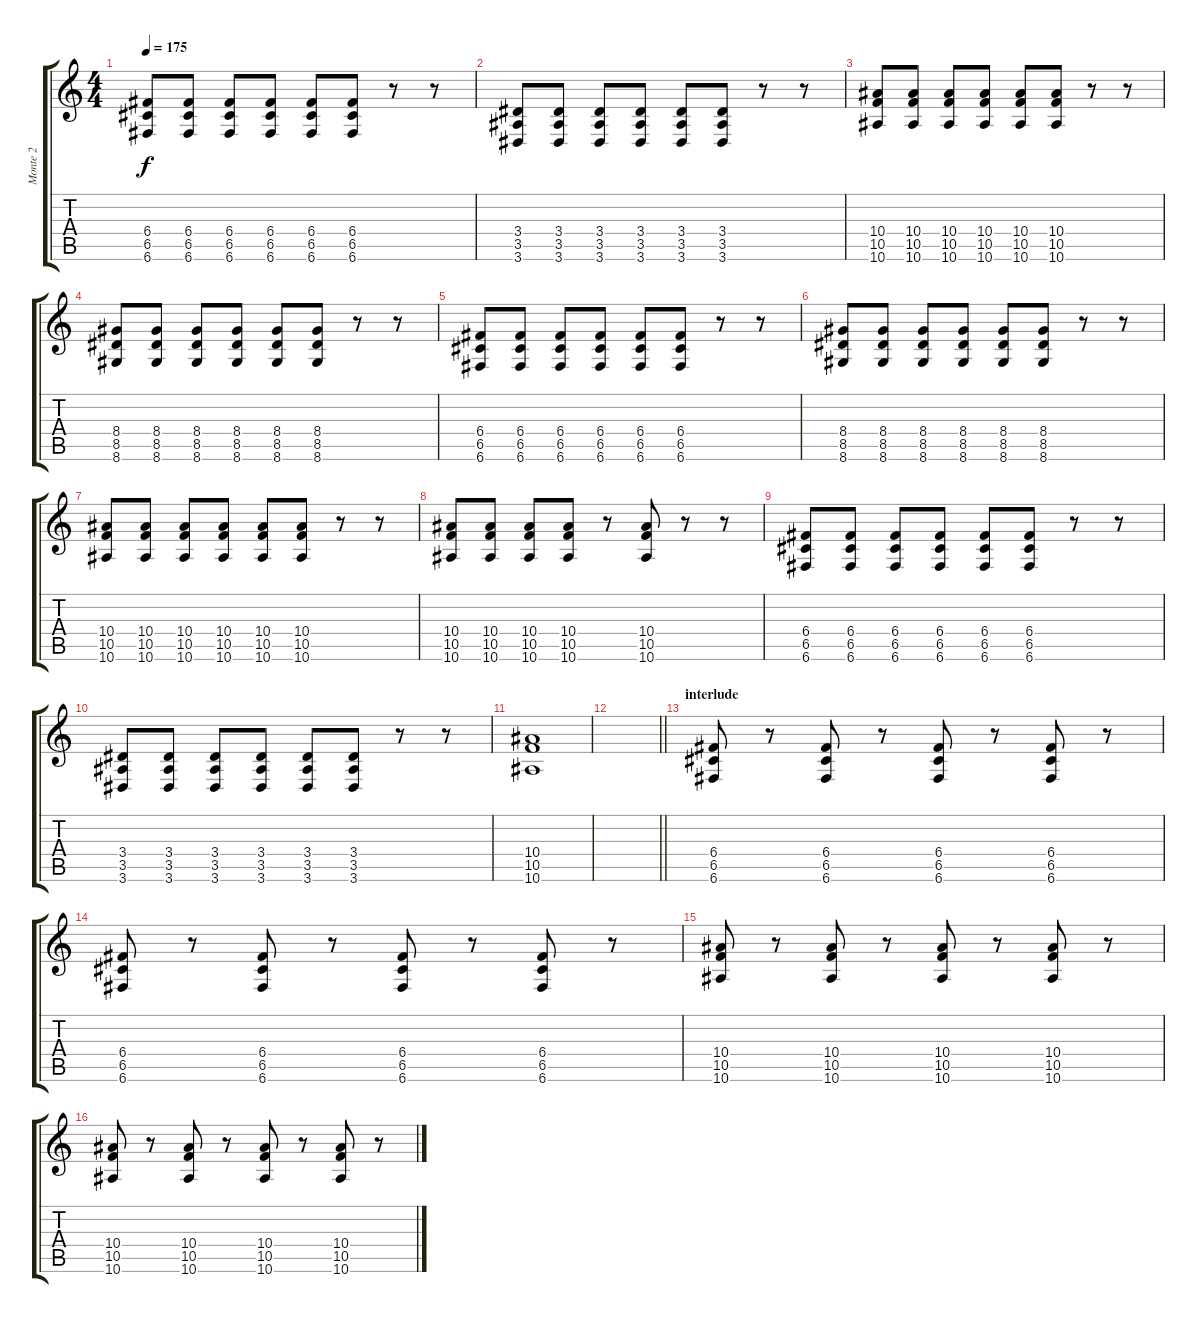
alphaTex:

\track ("Monte 2" "Monte 2") {instrument overdrivenguitar}
\staff {score tabs}
\tuning (D4 A3 F3 C3 G2 C2) {hide}
\ts (4 4)
\tempo 175
\clef g2
\ks c
(6.4 6.5 6.6).8{dy f} (6.4 6.5 6.6).8 (6.4 6.5 6.6).8 (6.4 6.5 6.6).8 (6.4 6.5 6.6).8 (6.4 6.5 6.6).8 r.8 r.8 |
(3.4 3.5 3.6).8 (3.4 3.5 3.6).8 (3.4 3.5 3.6).8 (3.4 3.5 3.6).8 (3.4 3.5 3.6).8 (3.4 3.5 3.6).8 r.8 r.8 |
(10.4 10.5 10.6).8 (10.4 10.5 10.6).8 (10.4 10.5 10.6).8 (10.4 10.5 10.6).8 (10.4 10.5 10.6).8 (10.4 10.5 10.6).8 r.8 r.8 |
(8.4 8.5 8.6).8 (8.4 8.5 8.6).8 (8.4 8.5 8.6).8 (8.4 8.5 8.6).8 (8.4 8.5 8.6).8 (8.4 8.5 8.6).8 r.8 r.8 |
(6.4 6.5 6.6).8 (6.4 6.5 6.6).8 (6.4 6.5 6.6).8 (6.4 6.5 6.6).8 (6.4 6.5 6.6).8 (6.4 6.5 6.6).8 r.8 r.8 |
(8.4 8.5 8.6).8 (8.4 8.5 8.6).8 (8.4 8.5 8.6).8 (8.4 8.5 8.6).8 (8.4 8.5 8.6).8 (8.4 8.5 8.6).8 r.8 r.8 |
(10.4 10.5 10.6).8 (10.4 10.5 10.6).8 (10.4 10.5 10.6).8 (10.4 10.5 10.6).8 (10.4 10.5 10.6).8 (10.4 10.5 10.6).8 r.8 r.8 |
(10.4 10.5 10.6).8 (10.4 10.5 10.6).8 (10.4 10.5 10.6).8 (10.4 10.5 10.6).8 r.8 (10.4 10.5 10.6).8 r.8 r.8 |
(6.4 6.5 6.6).8 (6.4 6.5 6.6).8 (6.4 6.5 6.6).8 (6.4 6.5 6.6).8 (6.4 6.5 6.6).8 (6.4 6.5 6.6).8 r.8 r.8 |
(3.4 3.5 3.6).8 (3.4 3.5 3.6).8 (3.4 3.5 3.6).8 (3.4 3.5 3.6).8 (3.4 3.5 3.6).8 (3.4 3.5 3.6).8 r.8 r.8 |
(10.4 10.5 10.6).1 |
\barLineRight lightlight
|
\section ("" "interlude")
(6.4 6.5 6.6).8 r.8 (6.4 6.5 6.6).8 r.8 (6.4 6.5 6.6).8 r.8 (6.4 6.5 6.6).8 r.8 |
(6.4 6.5 6.6).8 r.8 (6.4 6.5 6.6).8 r.8 (6.4 6.5 6.6).8 r.8 (6.4 6.5 6.6).8 r.8 |
(10.4 10.5 10.6).8 r.8 (10.4 10.5 10.6).8 r.8 (10.4 10.5 10.6).8 r.8 (10.4 10.5 10.6).8 r.8 |
(10.4 10.5 10.6).8 r.8 (10.4 10.5 10.6).8 r.8 (10.4 10.5 10.6).8 r.8 (10.4 10.5 10.6).8 r.8
